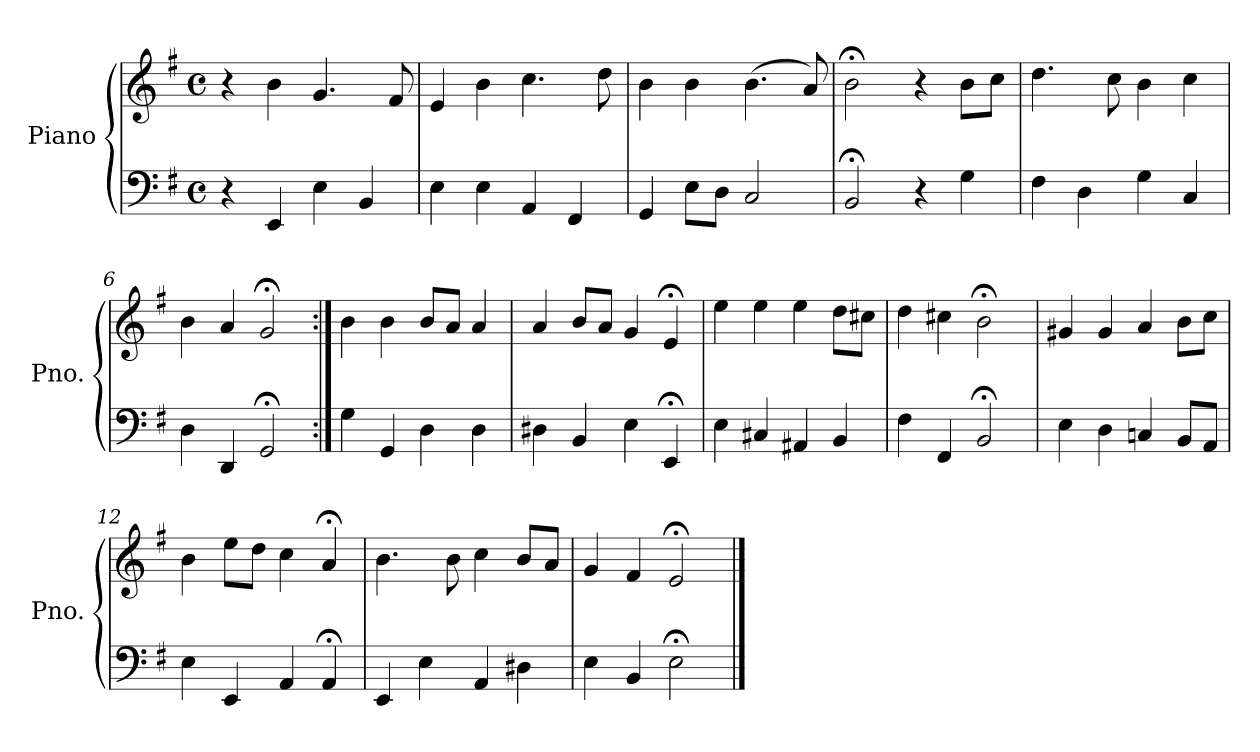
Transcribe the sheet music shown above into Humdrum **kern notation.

**kern	**kern
*part1	*part1
*staff2	*staff1
*I"Piano	*
*I'Pno.	*
*clefF4	*clefG2
*k[f#]	*k[f#]
*M4/4	*M4/4
*met(c)	*met(c)
=1	=1
4r	4r
4EE/	4b\
4E\	4.g/
4BB/	.
.	8f#/
=2	=2
4E\	4e/
4E\	4b\
4AA/	4.cc\
4FF#/	.
.	8dd\
=3	=3
4GG/	4b\
8E\L	4b\
8D\J	.
2C/	(4.b\
.	8a/)
=4	=4
2BB;</	2b;<\
4r	4r
4G\	8b\L
.	8cc\J
=5	=5
4F#\	4.dd\
4D\	.
.	8cc\
4G\	4b\
4C/	4cc\
=6	=6
4D\	4b\
4DD/	4a/
2GG;</	2g;</
!!LO:LB:g=z
=7:|!	=7:|!
4G\	4b\
4GG/	4b\
4D\	8b/L
.	8a/J
4D\	4a/
=8	=8
4D#X\	4a/
4BB/	8b/L
.	8a/J
4E\	4g/
4EE;</	4e;</
=9	=9
4E\	4ee\
4C#X/	4ee\
4AA#X/	4ee\
4BB/	8dd\L
.	8cc#X\J
=10	=10
4F#\	4dd\
4FF#/	4cc#X\
2BB;</	2b;<\
=11	=11
4E\	4g#X/
4D\	4g#/
4Cn/	4a/
8BB/L	8b\L
8AA/J	8cc\J
=12	=12
4E\	4b\
4EE/	8ee\L
.	8dd\J
4AA/	4cc\
4AA;</	4a;</
=13	=13
4EE/	4.b\
4E\	.
.	8b\
4AA/	4cc\
4D#X\	8b/L
.	8a/J
!!LO:LB:g=z
=14	=14
4E\	4g/
4BB/	4f#/
2E;<\	2e;</
==	==
*-	*-
